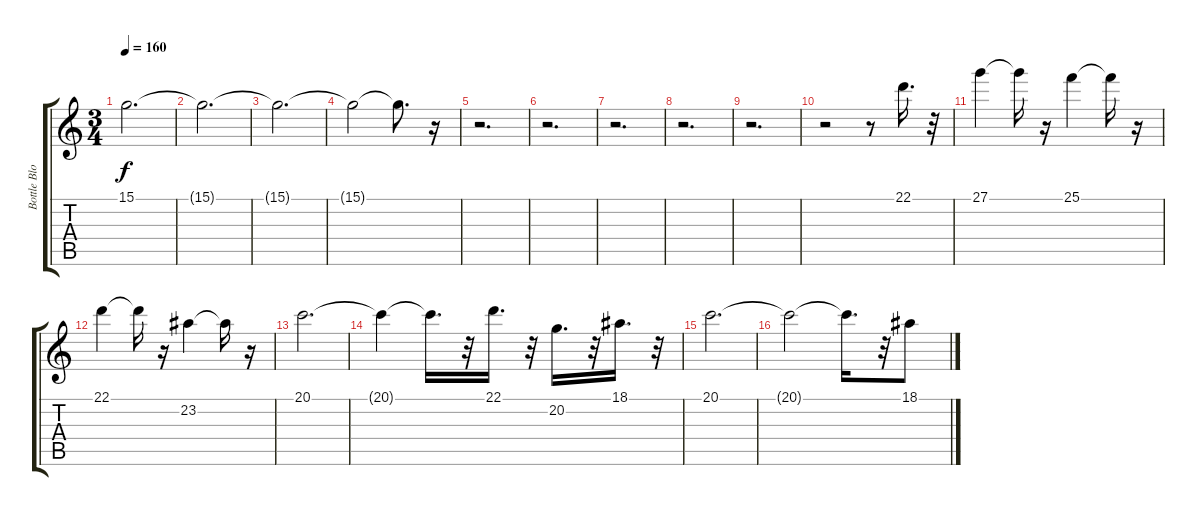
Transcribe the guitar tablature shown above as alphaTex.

\track ("Bottle Blow Lead" "Bottle Blo") {instrument blownbottle}
\staff {score tabs}
\tuning (E4 B3 G3 D3 A2 E2) {hide}
\ts (3 4)
\tempo 160
\clef g2
\ks c
15.1.2{d dy f} |
15.1{t}.2{d} |
15.1{t}.2{d} |
15.1{t}.2 15.1{t}.8{d} r.16 |
r.2{d} |
r.2{d} |
r.2{d} |
r.2{d} |
r.2{d} |
r.2 r.8 22.1.16{d} r.32 |
27.1.4 27.1{t}.16 r.16 25.1.4 25.1{t}.16 r.16 |
22.1.4 22.1{t}.16 r.16 23.2.4 23.2{t}.16 r.16 |
20.1.2{d} |
20.1{t}.4 20.1{t}.16{d} r.32 22.1.16{d} r.32 20.2.16{d} r.32 18.1.16{d} r.32 |
20.1.2{d} |
20.1{t}.2 20.1{t}.16{d} r.32 18.1.8
